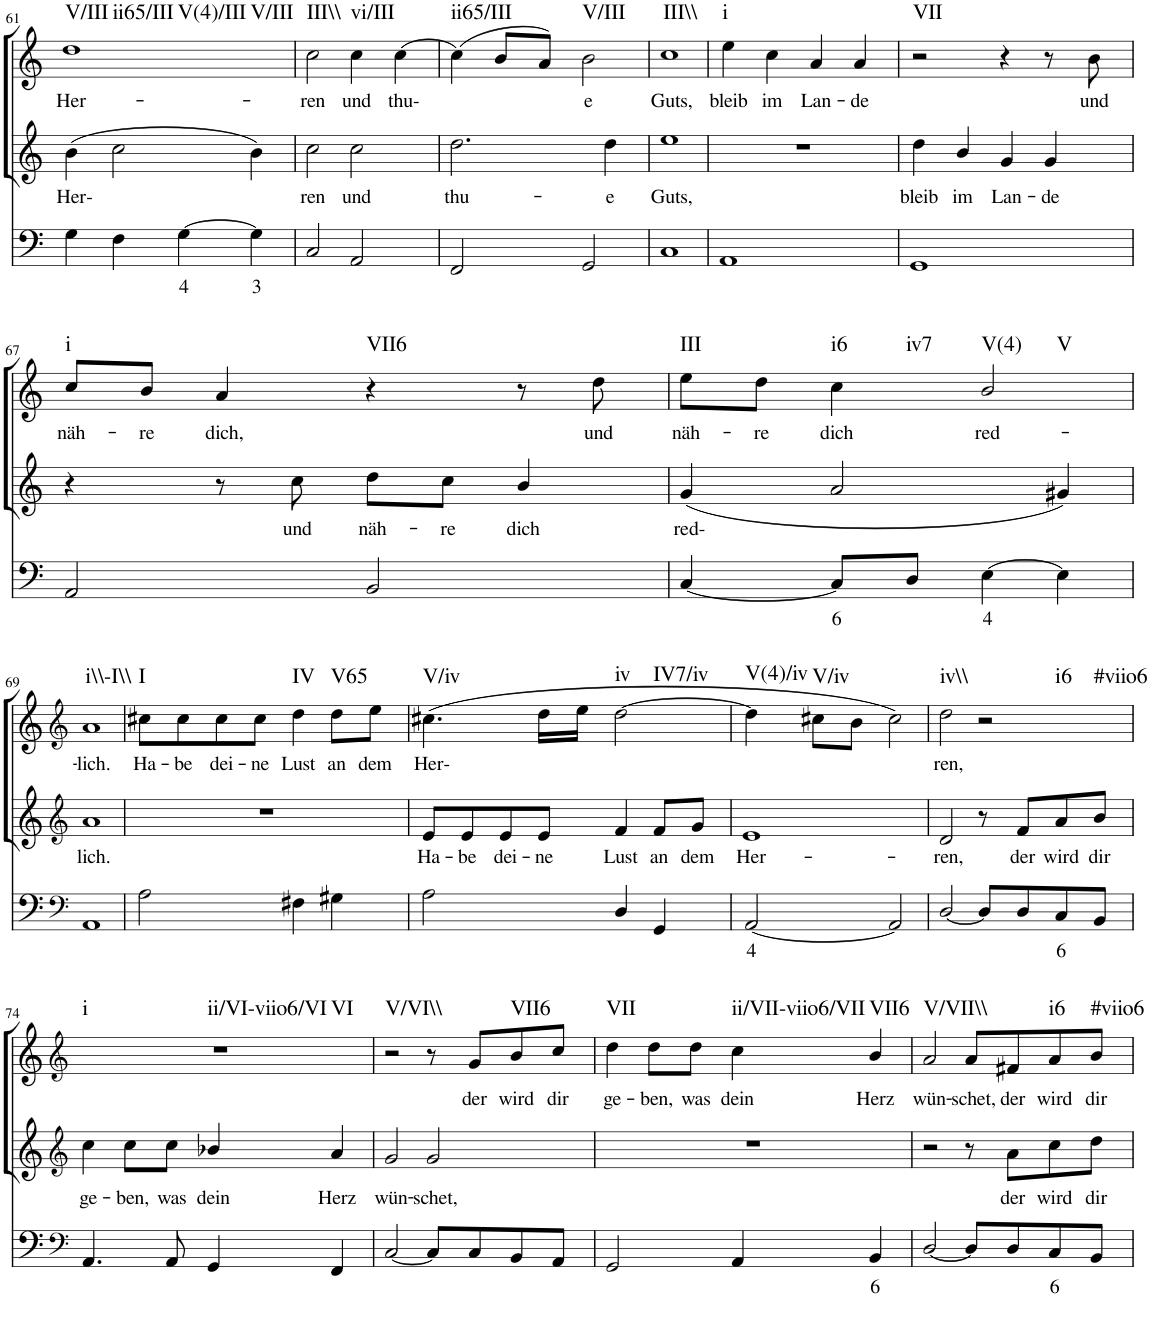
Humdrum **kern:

**kern	**text	**kern	**text	**kern	**text	**harte
*part3	*part3	*part2	*part2	*part1	*part1	*part1
*staff3	*staff3	*staff2	*staff2	*staff1	*staff1	*
*I"Continuo	*	*I"Soprano II	*	*I"Soprano I	*	*
!!LO:PB:g=z
*clefF4	*	*clefG2	*	*clefG2	*	*
*k[]	*	*k[]	*	*k[]	*	*
*M4/4	*	*M4/4	*	*M4/4	*	*
=61	=61	=61	=61	=61	=61	=61
!	!	!	!LO:LY:b	!	!LO:LY:b	!LO:H:n=1:kt=V/III
!	!	!	!	!	!	!LO:H:n=2:kt=ii65/III
!	!	!	!	!	!	!LO:H:n=3:kt=V(4)/III
!	!	!	!	!	!	!LO:H:n=4:kt=V/III
4G\	.	(4b\	Her-	1dd	Her-	N N N N
4F\	.	2cc\	.	.	.	.
!	!LO:LY:b	!	!	!	!	!
[4G\	4	.	.	.	.	.
!	!LO:LY:b	!	!	!	!	!
4G\]	3	4b\)	.	.	.	.
=62	=62	=62	=62	=62	=62	=62
!	!	!	!LO:LY:b	!	!LO:LY:b	!LO:H:kt=III\\
2C/	.	2cc\	ren	2cc\	ren	N
!	!	!	!LO:LY:b	!	!LO:LY:b	!LO:H:kt=vi/III
2AA/	.	2cc\	und	4cc\	und	N
!	!	!	!	!	!LO:LY:b	!
.	.	.	.	[4cc\	thu-	.
=63	=63	=63	=63	=63	=63	=63
!	!	!	!LO:LY:b	!	!	!LO:H:kt=ii65/III
2FF/	.	2.dd\	thu-	(4cc\]	.	N
.	.	.	.	8b/L	.	.
.	.	.	.	8a/J)	.	.
!	!	!	!	!	!LO:LY:b	!LO:H:kt=V/III
2GG/	.	.	.	2b\	e	N
!	!	!	!LO:LY:b	!	!	!
.	.	4dd\	e	.	.	.
=64	=64	=64	=64	=64	=64	=64
!	!	!	!LO:LY:b	!	!LO:LY:b	!LO:H:kt=III\\
1C	.	1ee	Guts,	1cc	Guts,	N
=65	=65	=65	=65	=65	=65	=65
!	!	!	!	!	!LO:LY:b	!LO:H:kt=i
1AA	.	1r	.	4ee\	bleib	N
!	!	!	!	!	!LO:LY:b	!
.	.	.	.	4cc\	im	.
!	!	!	!	!	!LO:LY:b	!
.	.	.	.	4a/	Lan-	.
!	!	!	!	!	!LO:LY:b	!
.	.	.	.	4a/	de	.
=66	=66	=66	=66	=66	=66	=66
!	!	!	!LO:LY:b	!	!	!LO:H:kt=VII
1GG	.	4dd\	bleib	2r	.	N
!	!	!	!LO:LY:b	!	!	!
.	.	4b/	im	.	.	.
!	!	!	!LO:LY:b	!	!	!
.	.	4g/	Lan-	4r	.	.
!	!	!	!LO:LY:b	!	!	!
.	.	4g/	de	8r	.	.
!	!	!	!	!	!LO:LY:b	!
.	.	.	.	8b\	und	.
!!LO:LB:g=z
=67	=67	=67	=67	=67	=67	=67
!	!	!	!	!	!LO:LY:b	!LO:H:kt=i
2AA/	.	4r	.	8cc/L	näh-	N
!	!	!	!	!	!LO:LY:b	!
.	.	.	.	8b/J	re	.
!	!	!	!	!	!LO:LY:b	!
.	.	8r	.	4a/	dich,	.
!	!	!	!LO:LY:b	!	!	!
.	.	8cc\	und	.	.	.
!	!	!	!LO:LY:b	!	!	!LO:H:kt=VII6
2BB/	.	8dd\L	näh-	4r	.	N
!	!	!	!LO:LY:b	!	!	!
.	.	8cc\J	re	.	.	.
!	!	!	!LO:LY:b	!	!	!
.	.	4b/	dich	8r	.	.
!	!	!	!	!	!LO:LY:b	!
.	.	.	.	8dd\	und	.
=68	=68	=68	=68	=68	=68	=68
!	!	!	!LO:LY:b	!	!LO:LY:b	!LO:H:kt=III
[4C/	.	(4g/	red-	8ee\L	näh-	N
!	!	!	!	!	!LO:LY:b	!
.	.	.	.	8dd\J	re	.
!	!LO:LY:b	!	!	!	!LO:LY:b	!LO:H:n=1:kt=i6
!	!	!	!	!	!	!LO:H:n=2:kt=iv7
8C/L]	6	2a/	.	4cc\	dich	N N
8D/J	.	.	.	.	.	.
!	!LO:LY:b	!	!	!	!LO:LY:b	!LO:H:n=1:kt=V(4)
!	!	!	!	!	!	!LO:H:n=2:kt=V
[4E\	4	.	.	2b/	red-	N N
4E\]	.	4g#X/)	.	.	.	.
!!LO:LB:g=z
=69	=69	=69	=69	=69	=69	=69
*clefF4	*	*clefG2	*	*clefG2	*	*
!	!	!	!LO:LY:b	!	!LO:LY:b	!LO:H:kt=i\\-I\\
1AA	.	1a	lich.	1a	lich.	N
=70	=70	=70	=70	=70	=70	=70
!	!	!	!	!	!LO:LY:b	!LO:H:kt=I
2A\	.	1r	.	8cc#X\L	Ha-	N
!	!	!	!	!	!LO:LY:b	!
.	.	.	.	8cc#\	be	.
!	!	!	!	!	!LO:LY:b	!
.	.	.	.	8cc#\	dei-	.
!	!	!	!	!	!LO:LY:b	!
.	.	.	.	8cc#\J	ne	.
!	!	!	!	!	!LO:LY:b	!LO:H:kt=IV
4F#X\	.	.	.	4dd\	Lust	N
!	!	!	!	!	!LO:LY:b	!LO:H:kt=V65
4G#X\	.	.	.	8dd\L	an	N
!	!	!	!	!	!LO:LY:b	!
.	.	.	.	8ee\J	dem	.
=71	=71	=71	=71	=71	=71	=71
!	!	!	!LO:LY:b	!	!LO:LY:b	!LO:H:kt=V/iv
2A\	.	8e/L	Ha-	(4.cc#X\	Her-	N
!	!	!	!LO:LY:b	!	!	!
.	.	8e/	be	.	.	.
!	!	!	!LO:LY:b	!	!	!
.	.	8e/	dei-	.	.	.
!	!	!	!LO:LY:b	!	!	!
.	.	8e/J	ne	16dd\LL	.	.
.	.	.	.	16ee\JJ	.	.
!	!	!	!LO:LY:b	!	!	!LO:H:n=1:kt=iv
!	!	!	!	!	!	!LO:H:n=2:kt=IV7/iv
4D/	.	4f/	Lust	[2dd\	.	N N
!	!	!	!LO:LY:b	!	!	!
4GG/	.	8f/L	an	.	.	.
!	!	!	!LO:LY:b	!	!	!
.	.	8g/J	dem	.	.	.
=72	=72	=72	=72	=72	=72	=72
!	!LO:LY:b	!	!LO:LY:b	!	!	!LO:H:kt=V(4)/iv
[2AA/	4	1e	Her-	4dd\]	.	N
!	!	!	!	!	!	!LO:H:kt=V/iv
.	.	.	.	8cc#X\L	.	N
.	.	.	.	8b\J	.	.
2AA/]	.	.	.	2cc#\)	.	.
=73	=73	=73	=73	=73	=73	=73
!	!	!	!LO:LY:b	!	!LO:LY:b	!LO:H:kt=iv\\
[2D/	.	2d/	ren,	2dd\	ren,	N
!	!	!	!	!	!	!LO:H:n=1:kt=i6
!	!	!	!	!	!	!LO:H:n=2:kt=#viio6
8D/L]	.	8r	.	2r	.	N N
!	!	!	!LO:LY:b	!	!	!
8D/	.	8f/L	der	.	.	.
!	!LO:LY:b	!	!LO:LY:b	!	!	!
8C/	6	8a/	wird	.	.	.
!	!	!	!LO:LY:b	!	!	!
8BB/J	.	8b/J	dir	.	.	.
!!LO:LB:g=z
=74	=74	=74	=74	=74	=74	=74
*clefF4	*	*clefG2	*	*clefG2	*	*
!	!	!	!LO:LY:b	!	!	!LO:H:n=1:kt=i
!	!	!	!	!	!	!LO:H:n=2:kt=ii/VI-viio6/VI
!	!	!	!	!	!	!LO:H:n=3:kt=VI
4.AA/	.	4cc\	ge-	1r	.	N N N
!	!	!	!LO:LY:b	!	!	!
.	.	8cc\L	ben,	.	.	.
!	!	!	!LO:LY:b	!	!	!
8AA/	.	8cc\J	was	.	.	.
!	!	!	!LO:LY:b	!	!	!
4GG/	.	4b-X/	dein	.	.	.
!	!	!	!LO:LY:b	!	!	!
4FF/	.	4a/	Herz	.	.	.
=75	=75	=75	=75	=75	=75	=75
!	!	!	!LO:LY:b	!	!	!LO:H:kt=V/VI\\
[2C/	.	2g/	wün-	2r	.	N
!	!	!	!LO:LY:b	!	!	!
8C/L]	.	2g/	schet,	8r	.	.
!	!	!	!	!	!LO:LY:b	!
8C/	.	.	.	8g/L	der	.
!	!	!	!	!	!LO:LY:b	!LO:H:kt=VII6
8BB/	.	.	.	8b/	wird	N
!	!	!	!	!	!LO:LY:b	!
8AA/J	.	.	.	8cc/J	dir	.
=76	=76	=76	=76	=76	=76	=76
!	!	!	!	!	!LO:LY:b	!LO:H:kt=VII
2GG/	.	1r	.	4dd\	ge-	N
!	!	!	!	!	!LO:LY:b	!
.	.	.	.	8dd\L	ben,	.
!	!	!	!	!	!LO:LY:b	!
.	.	.	.	8dd\J	was	.
!	!	!	!	!	!LO:LY:b	!LO:H:kt=ii/VII-viio6/VII
4AA/	.	.	.	4cc\	dein	N
!	!LO:LY:b	!	!	!	!LO:LY:b	!LO:H:kt=VII6
4BB/	6	.	.	4b/	Herz	N
=77	=77	=77	=77	=77	=77	=77
!	!	!	!	!	!LO:LY:b	!LO:H:kt=V/VII\\
[2D/	.	2r	.	2a/	wün-	N
!	!	!	!	!	!LO:LY:b	!
8D/L]	.	8r	.	8a/L	schet,	.
!	!	!	!LO:LY:b	!	!LO:LY:b	!
8D/	.	8a\L	der	8f#X/	der	.
!	!LO:LY:b	!	!LO:LY:b	!	!LO:LY:b	!LO:H:kt=i6
8C/	6	8cc\	wird	8a/	wird	N
!	!	!	!LO:LY:b	!	!LO:LY:b	!LO:H:kt=#viio6
8BB/J	.	8dd\J	dir	8b/J	dir	N
=	=	=	=	=	=	=
*-	*-	*-	*-	*-	*-	*-
